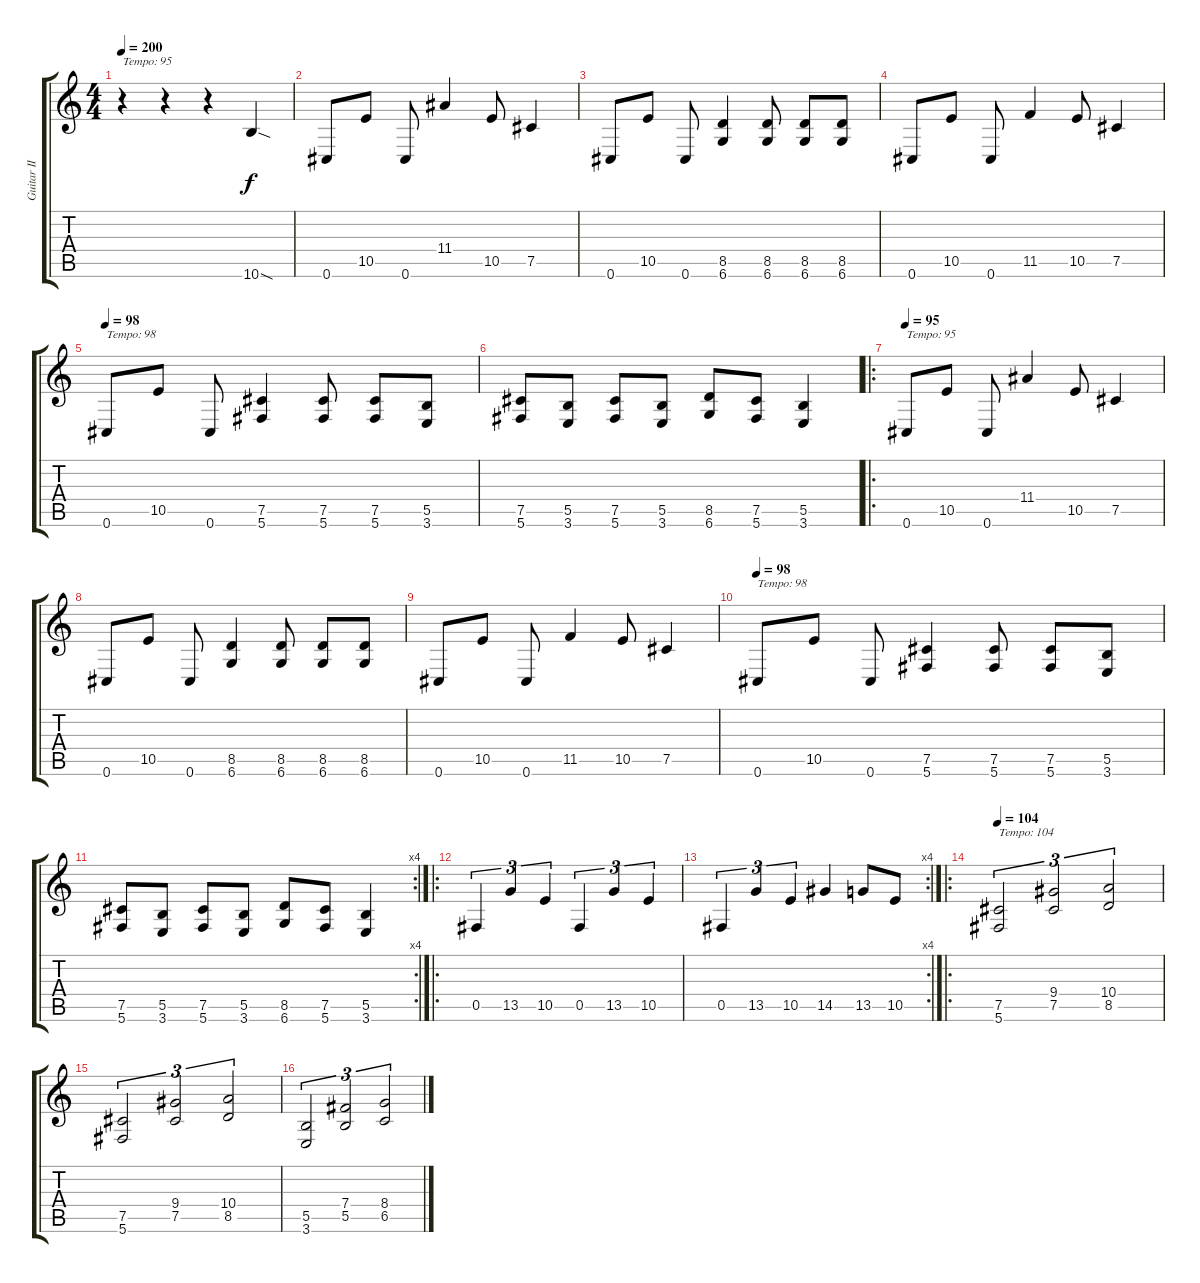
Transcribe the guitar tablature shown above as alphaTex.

\track ("Guitar II" "Guitar II") {instrument distortionguitar}
\staff {score tabs}
\tuning (C4 Ab3 E3 B2 Gb2 Db2) {hide}
\ts (4 4)
\tempo 200
\tempo 95
\tempo 200
\clef g2
\ks c
r.4{txt "Tempo: 95" dy f instrument distortionguitar} r.4 r.4 10.6{sod}.4 |
0.6.8 10.5.8 0.6.8 11.4.4 10.5.8 7.5.4 |
0.6.8 10.5.8 0.6.8 (8.5 6.6).4 (8.5 6.6).8 (8.5 6.6).8 (8.5 6.6).8 |
0.6.8 10.5.8 0.6.8 11.5.4 10.5.8 7.5.4 |
\tempo 98
0.6.8{txt "Tempo: 98"} 10.5.8 0.6.8 (7.5 5.6).4 (7.5 5.6).8 (7.5 5.6).8 (5.5 3.6).8 |
(7.5 5.6).8 (5.5 3.6).8 (7.5 5.6).8 (5.5 3.6).8 (8.5 6.6).8 (7.5 5.6).8 (5.5 3.6).4 |
\ro
\tempo 95
0.6.8{txt "Tempo: 95"} 10.5.8 0.6.8 11.4.4 10.5.8 7.5.4 |
0.6.8 10.5.8 0.6.8 (8.5 6.6).4 (8.5 6.6).8 (8.5 6.6).8 (8.5 6.6).8 |
0.6.8 10.5.8 0.6.8 11.5.4 10.5.8 7.5.4 |
\tempo 98
0.6.8{txt "Tempo: 98"} 10.5.8 0.6.8 (7.5 5.6).4 (7.5 5.6).8 (7.5 5.6).8 (5.5 3.6).8 |
\rc 4
(7.5 5.6).8 (5.5 3.6).8 (7.5 5.6).8 (5.5 3.6).8 (8.5 6.6).8 (7.5 5.6).8 (5.5 3.6).4 |
\ro
0.5.4{tu (3 2)} 13.5.4{tu (3 2)} 10.5.4{tu (3 2)} 0.5.4{tu (3 2)} 13.5.4{tu (3 2)} 10.5.4{tu (3 2)} |
\rc 4
0.5.4{tu (3 2)} 13.5.4{tu (3 2)} 10.5.4{tu (3 2)} 14.5.4 13.5.8 10.5.8 |
\ro
\tempo 104
(7.5 5.6).2{tu (3 2) txt "Tempo: 104"} (9.4 7.5).2{tu (3 2)} (10.4 8.5).2{tu (3 2)} |
(7.5 5.6).2{tu (3 2)} (9.4 7.5).2{tu (3 2)} (10.4 8.5).2{tu (3 2)} |
(5.5 3.6).2{tu (3 2)} (7.4 5.5).2{tu (3 2)} (8.4 6.5).2{tu (3 2)}
